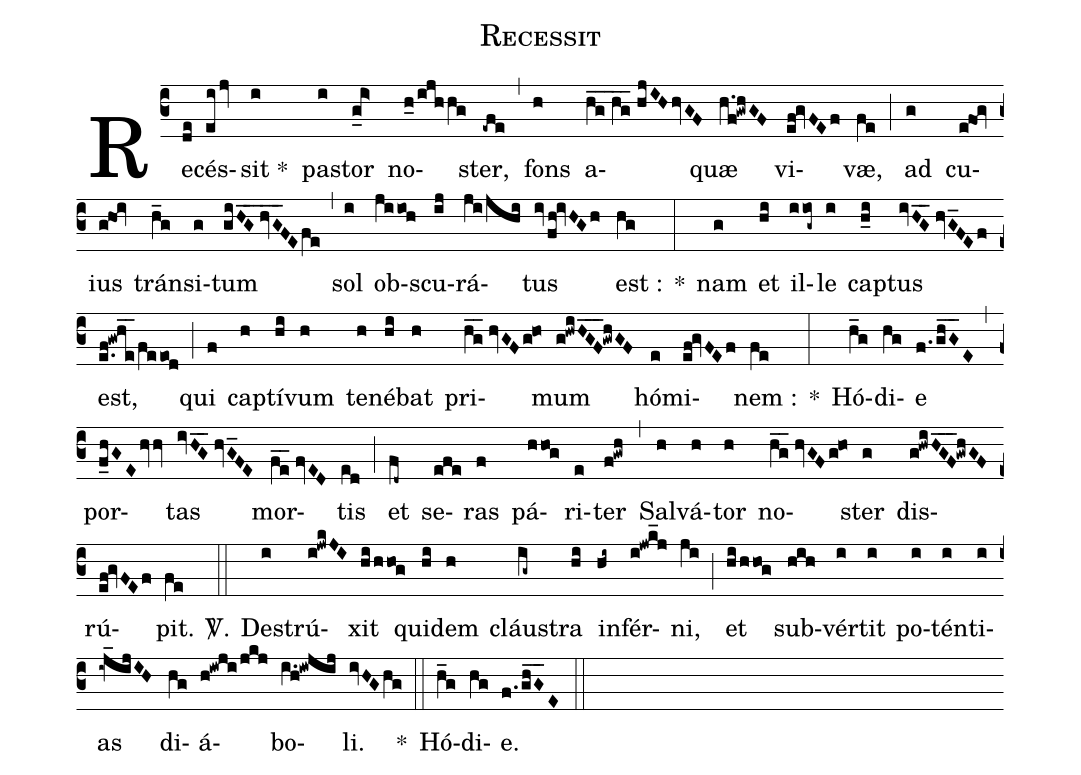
name: Recessit;
%%
(c3)

Re(de)cés(eijv)sit *(i) pa(i)stor(g_0i>) no(h_0/ijh/hg)ster,(-efe) (,)
fons(h) a(h_g_//h_g_//hjIHhvGF)quæ(h.f!gwhGF) vi(ef!gvFEf)væ,(fe) (;)
ad(g) cu(e!fog)ius(g!hoi) trán(h_g)si(g)tum(giH_G_//hv_G_FEfe) (,)
sol(i) ob(jiioh)scu(ij)rá(ji/jhi)tus(iv/fh!ivHGh) est :(hg) *(:)
nam(g) et(hi) il(iiog~)le(i) cap(h_0i)tus(ivH_G_//hvG_FEf) est,(e.f!gwh_e_/feeod) (;)
qui(f) cap(h)tí(hi)vum(h) te(h)né(hi)bat(h) pri(h_g_//hvGFg!ho)mum(g!hwiH_G_F_!gwhGF) hó(e)mi(ef!gvFEf)nem :(fe) *(:)
Hó(h_g)di(hg)e(f./gh_G_E) (,) por(f_0hGEhvhv)tas(ivH_G_//hvG_FE) mor(f_e_//fvED)tis(ed) (;)
et(fd~) se(efe)ras(f) pá(hhog)ri(e)ter(f!gwh) (,)
Sal(h)vá(h)tor(h) no(h_g_//hvGFg!ho)ster(g) dis(g!hwiH_G_F_!gwhGF)rú(ef!gvFEf)pit.(fe) <sp>V/</sp>.(::)

De(i)strú(i!jwkJI)xit(hi/hhog) qui(hi)dem(h) cláu(ig~)stra(hi) in(hi~)fér(i!jwk_j)ni,(ji) (;)
et(hi/hhog) sub(hih)vér(i)tit(i) po(i)tén(i)ti(i)as(i~!j_ijIH) di(hg)á(h!iwji/jkj)bo(i.h!iwjij)li.(ivHGhg) *(::)

Hó(h_g)di(hg)e.(f./gh_G_E) (::)
